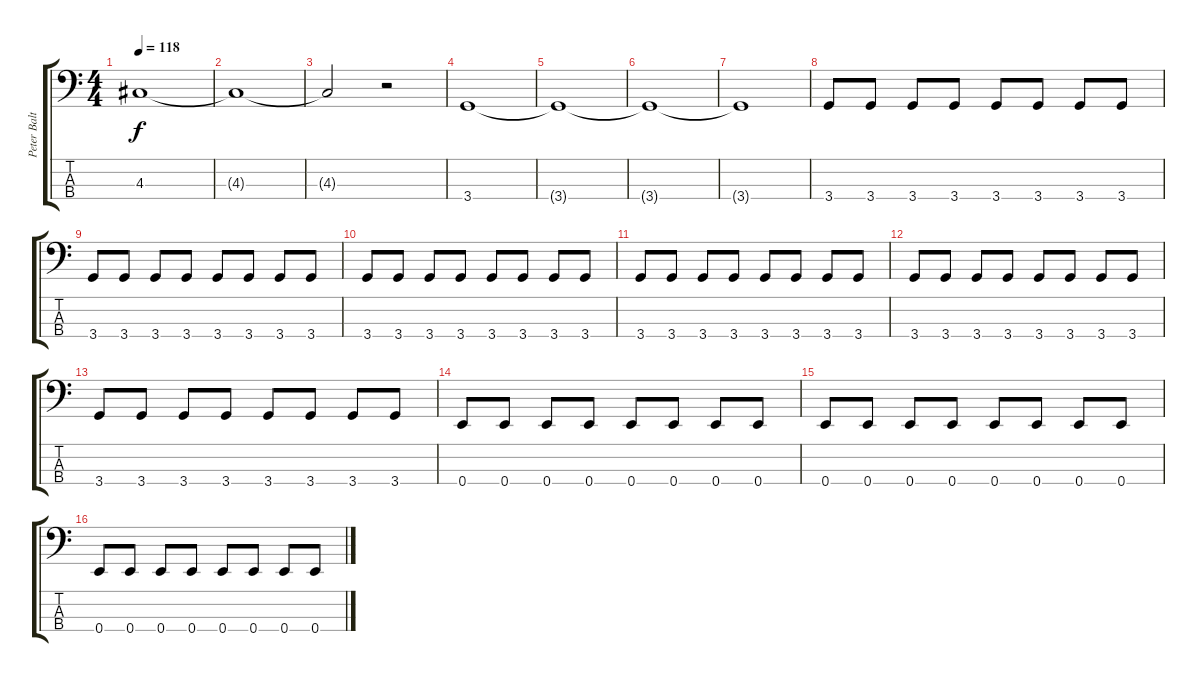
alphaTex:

\track ("Peter Baltes" "Peter Balt") {instrument electricbassfinger}
\staff {score tabs}
\tuning (G2 D2 A1 E1) {hide}
\ts (4 4)
\tempo 118
\clef f4
\ks c
4.3.1{dy f} |
4.3{t}.1 |
4.3{t}.2 r.2 |
3.4.1 |
3.4{t}.1 |
3.4{t}.1 |
3.4{t}.1 |
3.4.8 3.4.8 3.4.8 3.4.8 3.4.8 3.4.8 3.4.8 3.4.8 |
3.4.8 3.4.8 3.4.8 3.4.8 3.4.8 3.4.8 3.4.8 3.4.8 |
3.4.8 3.4.8 3.4.8 3.4.8 3.4.8 3.4.8 3.4.8 3.4.8 |
3.4.8 3.4.8 3.4.8 3.4.8 3.4.8 3.4.8 3.4.8 3.4.8 |
3.4.8 3.4.8 3.4.8 3.4.8 3.4.8 3.4.8 3.4.8 3.4.8 |
3.4.8 3.4.8 3.4.8 3.4.8 3.4.8 3.4.8 3.4.8 3.4.8 |
0.4.8 0.4.8 0.4.8 0.4.8 0.4.8 0.4.8 0.4.8 0.4.8 |
0.4.8 0.4.8 0.4.8 0.4.8 0.4.8 0.4.8 0.4.8 0.4.8 |
0.4.8 0.4.8 0.4.8 0.4.8 0.4.8 0.4.8 0.4.8 0.4.8
